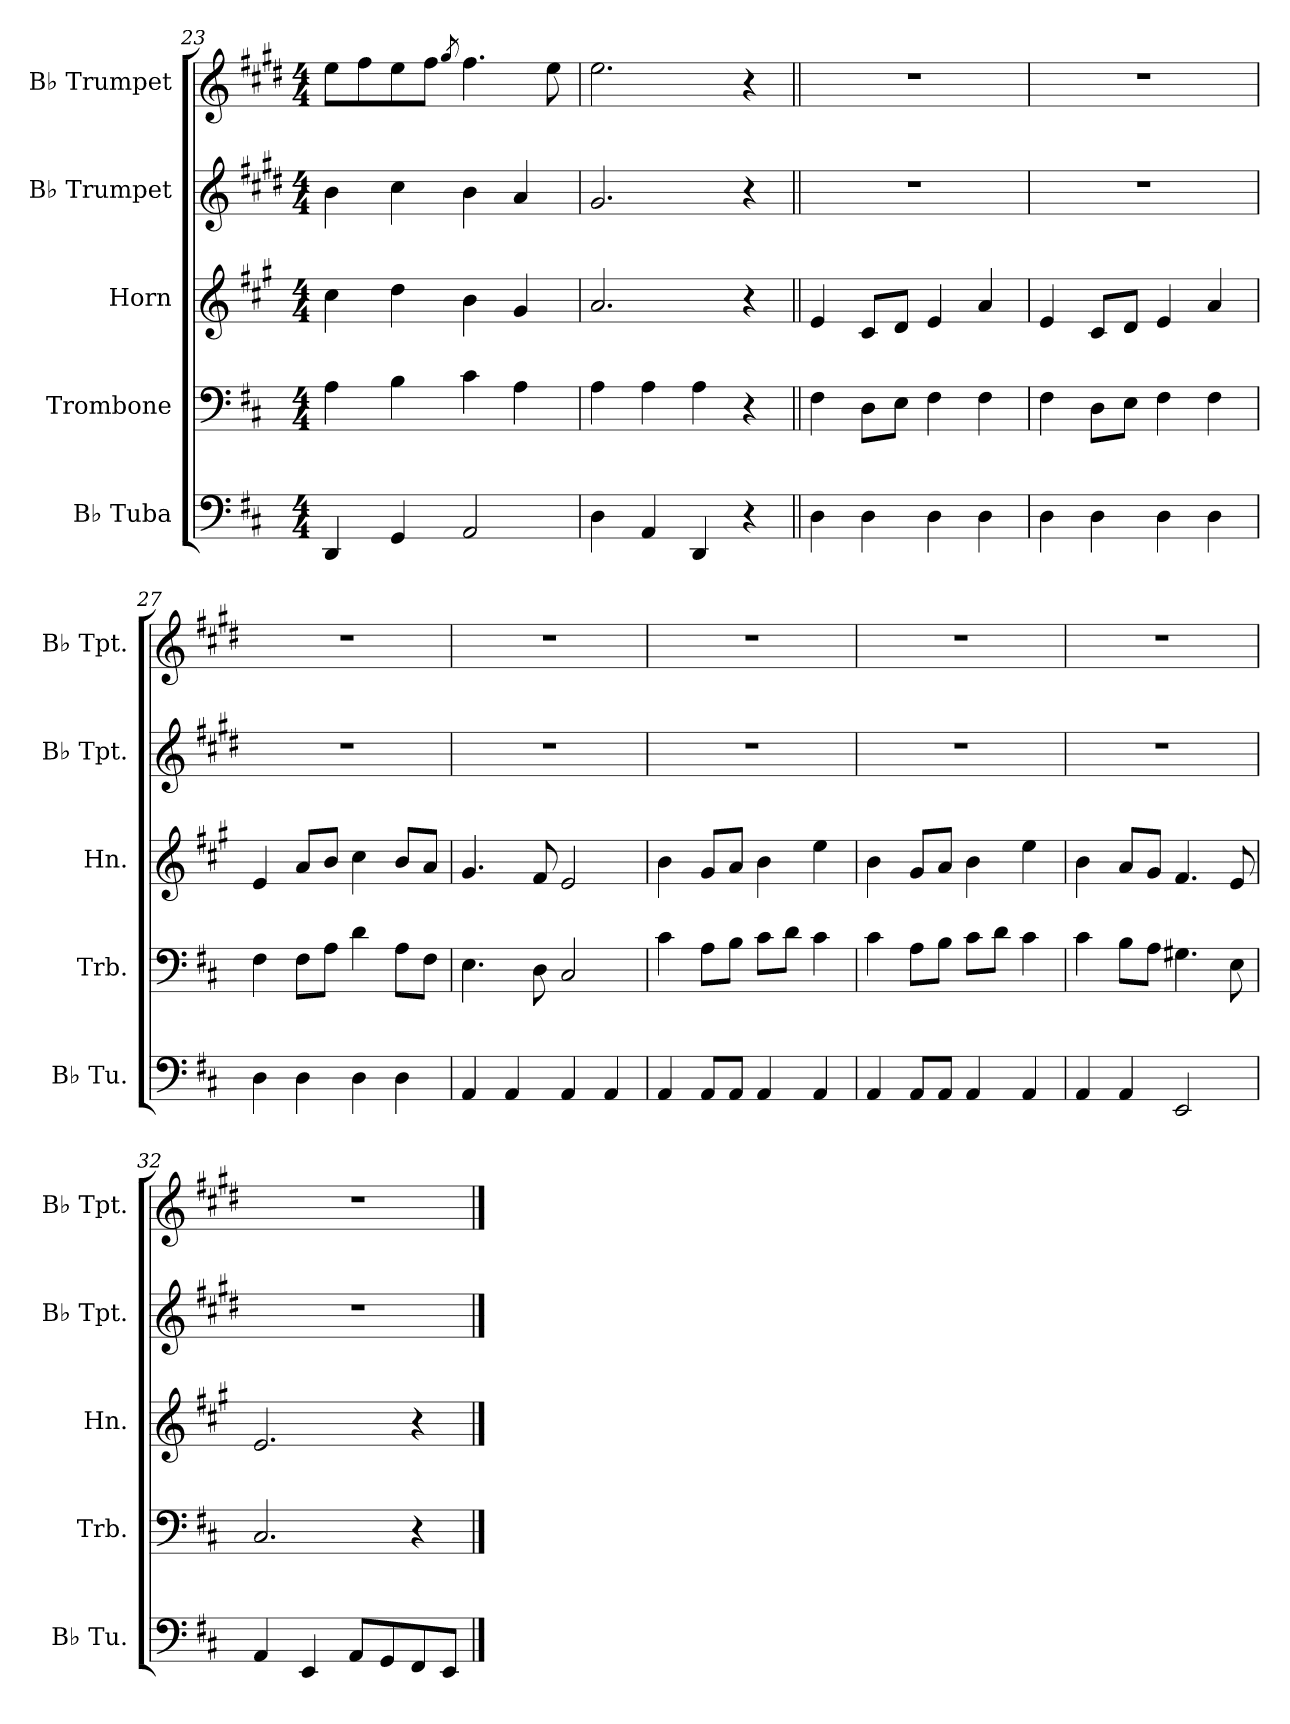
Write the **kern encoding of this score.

**kern	**kern	**kern	**kern	**kern
*part5	*part4	*part3	*part2	*part1
*staff5	*staff4	*staff3	*staff2	*staff1
*I"B♭ Tuba	*I"Trombone	*I"Horn	*I"B♭ Trumpet	*I"B♭ Trumpet
*I'B♭ Tu.	*I'Trb.	*I'Hn.	*I'B♭ Tpt.	*I'B♭ Tpt.
*clefF4	*clefF4	*clefG2	*clefG2	*clefG2
*	*	*ITrd4c7	*ITrd1c2	*ITrd1c2
*k[f#c#]	*k[f#c#]	*k[f#c#]	*k[f#c#]	*k[f#c#]
*D:	*D:	*D:	*D:	*D:
*M4/4	*M4/4	*M4/4	*M4/4	*M4/4
=23	=23	=23	=23	=23
4DD/	4A\	4f#\	4a\	8dd\L
.	.	.	.	8ee\
4GG/	4B\	4g\	4b\	8dd\
.	.	.	.	8ee\J
.	.	.	.	8qff#/
2AA/	4c#\	4e\	4a\	4.ee\
.	4A\	4c#/	4g/	.
.	.	.	.	8dd\
=24	=24	=24	=24	=24
4D\	4A\	2.d/	2.f#/	2.dd\
4AA/	4A\	.	.	.
4DD/	4A\	.	.	.
4r	4r	4r	4r	4r
=25||	=25||	=25||	=25||	=25||
4D\	4F#\	4A/	1r	1r
4D\	8D\L	8F#/L	.	.
.	8E\J	8G/J	.	.
4D\	4F#\	4A/	.	.
4D\	4F#\	4d/	.	.
=26	=26	=26	=26	=26
4D\	4F#\	4A/	1r	1r
4D\	8D\L	8F#/L	.	.
.	8E\J	8G/J	.	.
4D\	4F#\	4A/	.	.
4D\	4F#\	4d/	.	.
!!LO:LB:g=z
=27	=27	=27	=27	=27
4D\	4F#\	4A/	1r	1r
4D\	8F#\L	8d/L	.	.
.	8A\J	8e/J	.	.
4D\	4d\	4f#\	.	.
4D\	8A\L	8e/L	.	.
.	8F#\J	8d/J	.	.
=28	=28	=28	=28	=28
4AA/	4.E\	4.c#/	1r	1r
4AA/	.	.	.	.
.	8D\	8B/	.	.
4AA/	2C#/	2A/	.	.
4AA/	.	.	.	.
=29	=29	=29	=29	=29
4AA/	4c#\	4e\	1r	1r
8AA/L	8A\L	8c#/L	.	.
8AA/J	8B\J	8d/J	.	.
4AA/	8c#\L	4e\	.	.
.	8d\J	.	.	.
4AA/	4c#\	4a\	.	.
=30	=30	=30	=30	=30
4AA/	4c#\	4e\	1r	1r
8AA/L	8A\L	8c#/L	.	.
8AA/J	8B\J	8d/J	.	.
4AA/	8c#\L	4e\	.	.
.	8d\J	.	.	.
4AA/	4c#\	4a\	.	.
=31	=31	=31	=31	=31
4AA/	4c#\	4e\	1r	1r
4AA/	8B\L	8d/L	.	.
.	8A\J	8c#/J	.	.
2EE/	4.G#X\	4.B/	.	.
.	8E\	8A/	.	.
=32	=32	=32	=32	=32
4AA/	2.C#/	2.A/	1r	1r
4EE/	.	.	.	.
8AA/L	.	.	.	.
8GG/	.	.	.	.
8FF#/	4r	4r	.	.
8EE/J	.	.	.	.
==	==	==	==	==
*-	*-	*-	*-	*-
